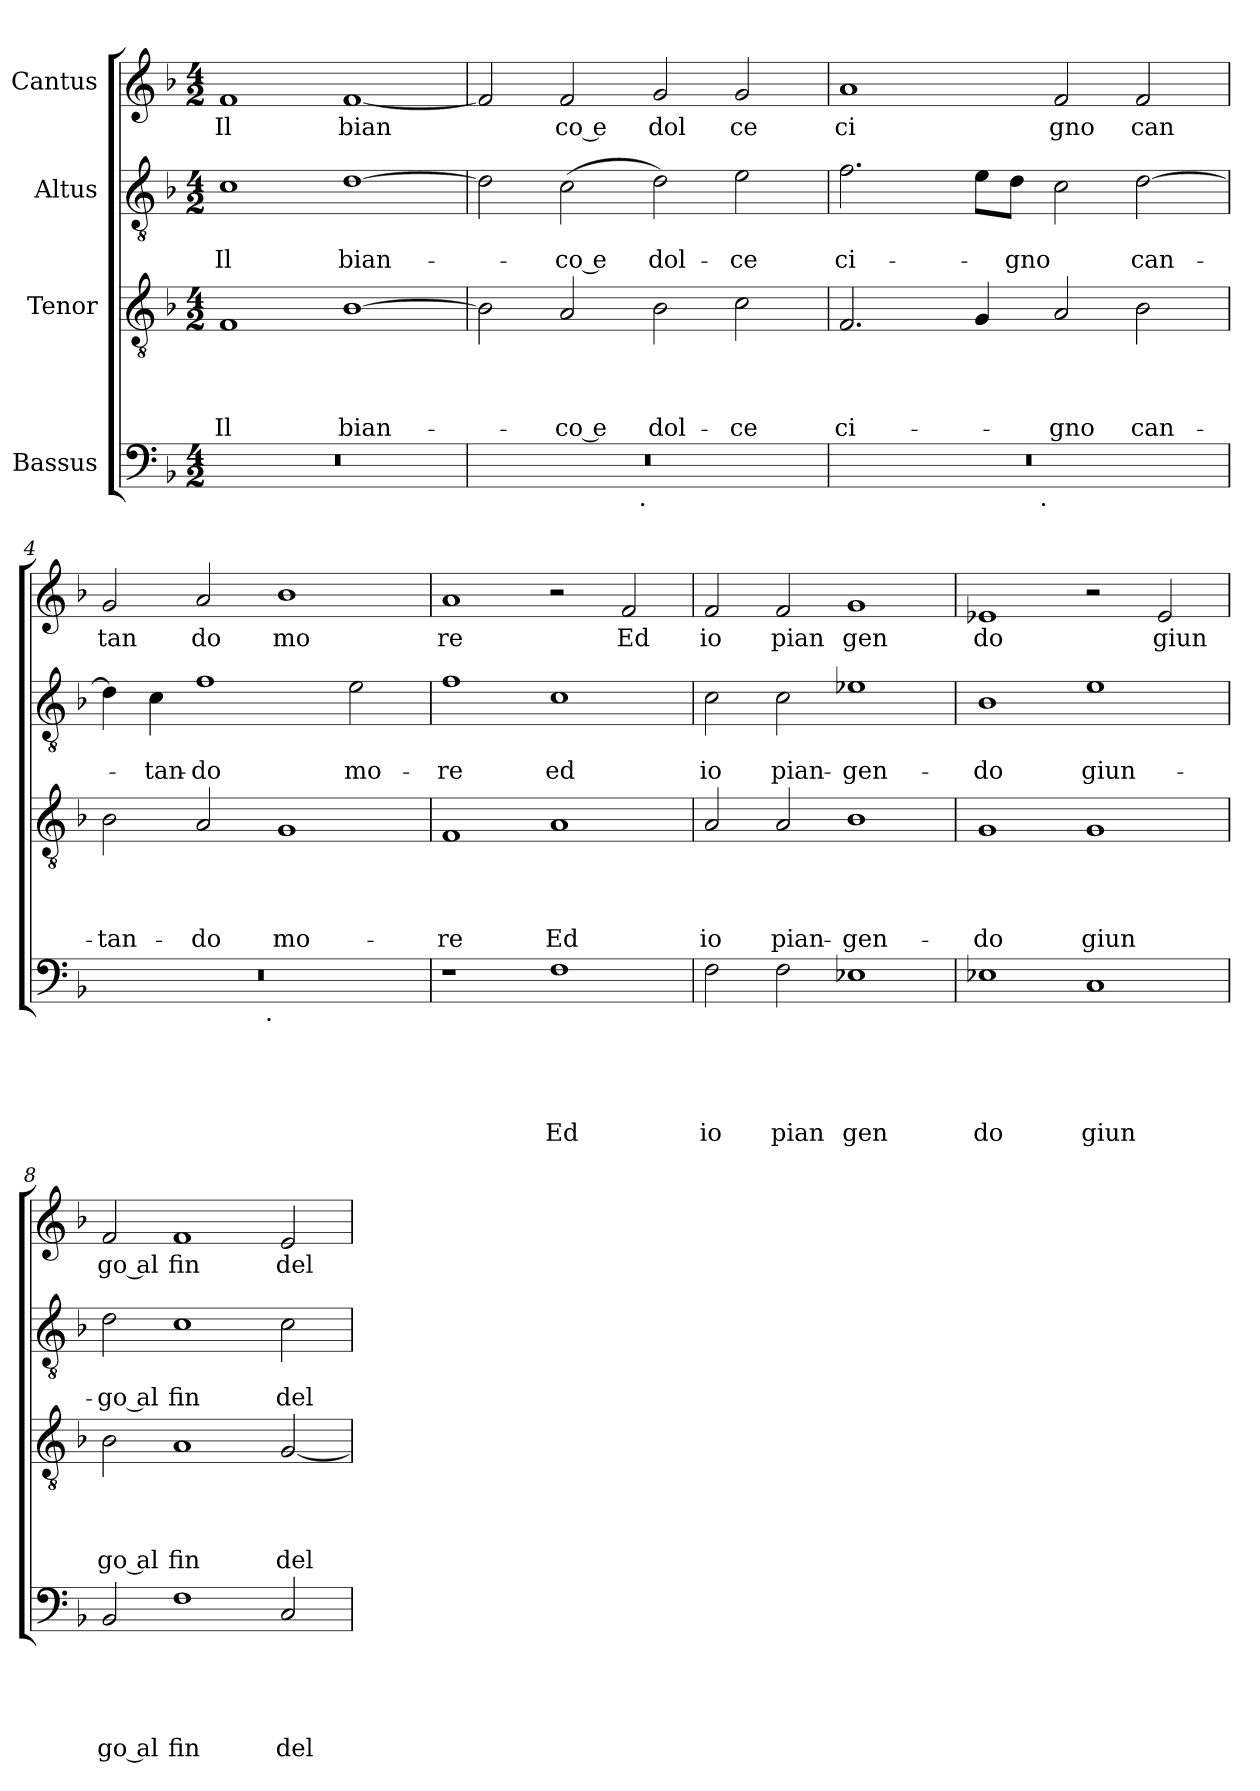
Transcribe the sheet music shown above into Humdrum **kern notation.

**kern	**text	**text	**text	**text	**text	**kern	**text	**text	**text	**text	**kern	**text	**text	**kern	**text
*part4	*part4	*part4	*part4	*part4	*part4	*part3	*part3	*part3	*part3	*part3	*part2	*part2	*part2	*part1	*part1
*staff4	*staff4	*staff4	*staff4	*staff4	*staff4	*staff3	*staff3	*staff3	*staff3	*staff3	*staff2	*staff2	*staff2	*staff1	*staff1
*I"Bassus	*	*	*	*	*	*I"Tenor	*	*	*	*	*I"Altus	*	*	*I"Cantus	*
*clefF4	*	*	*	*	*	*clefGv2	*	*	*	*	*clefGv2	*	*	*clefG2	*
*k[b-]	*	*	*	*	*	*k[b-]	*	*	*	*	*k[b-]	*	*	*k[b-]	*
*F:	*	*	*	*	*	*F:	*	*	*	*	*F:	*	*	*F:	*
*M4/2	*	*	*	*	*	*M4/2	*	*	*	*	*M4/2	*	*	*M4/2	*
=1	=1	=1	=1	=1	=1	=1	=1	=1	=1	=1	=1	=1	=1	=1	=1
!	!	!	!	!	!	!	!	!	!	!LO:LY:b	!	!	!LO:LY:b	!	!LO:LY:b
0r	.	.	.	.	.	1F	.	.	.	Il	1c	.	Il	1f	Il
!	!	!	!	!	!	!	!	!	!	!LO:LY:b	!	!	!LO:LY:b	!	!LO:LY:b
.	.	.	.	.	.	[>1B-	.	.	.	bian-	[>1d	.	bian-	[<1f	bian
=2	=2	=2	=2	=2	=2	=2	=2	=2	=2	=2	=2	=2	=2	=2	=2
*^	*	*	*	*	*	*	*	*	*	*	*	*	*	*	*
0r	2ryy	.	.	.	.	.	2B-\]	.	.	.	.	2d\]	.	.	2f/]	.
!	!	!	!	!	!	!	!	!	!	!	!LO:LY:b:rj	!	!	!LO:LY:b:rj	!	!LO:LY:b:rj
.	4...ryy	.	.	.	.	.	2A/	.	.	.	-co e	(<2c\	.	-co e	2f/	co e
!	!LO:TX:b:t=.	!	!	!	!	!	!	!	!	!	!	!	!	!	!	!
.	1ryy	.	.	.	.	.	.	.	.	.	.	.	.	.	.	.
!	!	!	!	!	!	!	!	!	!	!	!LO:LY:b	!	!	!LO:LY:b	!	!LO:LY:b
.	.	.	.	.	.	.	2B-\	.	.	.	dol-	2d\)	.	dol-	2g/	dol
!	!	!	!	!	!	!	!	!	!	!	!LO:LY:b	!	!	!LO:LY:b	!	!LO:LY:b
.	.	.	.	.	.	.	2c\	.	.	.	-ce	2e\	.	-ce	2g/	ce
.	32ryy	.	.	.	.	.	.	.	.	.	.	.	.	.	.	.
=3	=3	=3	=3	=3	=3	=3	=3	=3	=3	=3	=3	=3	=3	=3	=3	=3
!	!	!	!	!	!	!	!	!	!	!	!LO:LY:b	!	!	!LO:LY:b	!	!LO:LY:b
0r	2ryy	.	.	.	.	.	2.F/	.	.	.	ci-	2.f\	.	ci-	1a	ci
.	4...ryy	.	.	.	.	.	.	.	.	.	.	.	.	.	.	.
.	.	.	.	.	.	.	4G/	.	.	.	.	8e\L	.	.	.	.
!	!	!	!	!	!	!	!	!	!	!	!	!	!	!LO:LY:b	!	!
.	.	.	.	.	.	.	.	.	.	.	.	8d\J	.	-gno	.	.
!	!LO:TX:b:t=.	!	!	!	!	!	!	!	!	!	!	!	!	!	!	!
.	1ryy	.	.	.	.	.	.	.	.	.	.	.	.	.	.	.
!	!	!	!	!	!	!	!	!	!	!	!LO:LY:b	!	!	!	!	!LO:LY:b
.	.	.	.	.	.	.	2A/	.	.	.	-gno	2c\	.	.	2f/	gno
!	!	!	!	!	!	!	!	!	!	!	!LO:LY:b	!	!	!LO:LY:b	!	!LO:LY:b
.	.	.	.	.	.	.	2B-\	.	.	.	can-	[>2d\	.	can-	2f/	can
.	32ryy	.	.	.	.	.	.	.	.	.	.	.	.	.	.	.
=4	=4	=4	=4	=4	=4	=4	=4	=4	=4	=4	=4	=4	=4	=4	=4	=4
!	!	!	!	!	!	!	!	!	!	!	!LO:LY:b	!	!	!	!	!LO:LY:b
0r	2ryy	.	.	.	.	.	2B-\	.	.	.	-tan-	4d\]	.	.	2g/	tan
!	!	!	!	!	!	!	!	!	!	!	!	!	!	!LO:LY:b	!	!
.	.	.	.	.	.	.	.	.	.	.	.	4c\	.	-tan-	.	.
!	!	!	!	!	!	!	!	!	!	!	!LO:LY:b	!	!	!LO:LY:b	!	!LO:LY:b
.	4...ryy	.	.	.	.	.	2A/	.	.	.	-do	1f	.	-do	2a/	do
!	!LO:TX:b:t=.	!	!	!	!	!	!	!	!	!	!	!	!	!	!	!
.	1ryy	.	.	.	.	.	.	.	.	.	.	.	.	.	.	.
!	!	!	!	!	!	!	!	!	!	!	!LO:LY:b	!	!	!	!	!LO:LY:b
.	.	.	.	.	.	.	1G	.	.	.	mo-	.	.	.	1b-	mo
!	!	!	!	!	!	!	!	!	!	!	!	!	!	!LO:LY:b	!	!
.	.	.	.	.	.	.	.	.	.	.	.	2e\	.	mo-	.	.
.	32ryy	.	.	.	.	.	.	.	.	.	.	.	.	.	.	.
=5	=5	=5	=5	=5	=5	=5	=5	=5	=5	=5	=5	=5	=5	=5	=5	=5
!	!	!	!	!	!	!	!	!	!	!	!LO:LY:b	!	!	!LO:LY:b	!	!LO:LY:b
*v	*v	*	*	*	*	*	*	*	*	*	*	*	*	*	*	*
1r	.	.	.	.	.	1F	.	.	.	-re	1f	.	-re	1a<	re
!	!	!	!	!	!LO:LY:b	!	!	!	!	!LO:LY:b	!	!	!LO:LY:b	!	!
1F	.	.	.	.	Ed	1A	.	.	.	Ed	1c	.	ed	2r	.
!	!	!	!	!	!	!	!	!	!	!	!	!	!	!	!LO:LY:b
.	.	.	.	.	.	.	.	.	.	.	.	.	.	2f/	Ed
=6	=6	=6	=6	=6	=6	=6	=6	=6	=6	=6	=6	=6	=6	=6	=6
!	!	!	!	!	!LO:LY:b	!	!	!	!	!LO:LY:b	!	!	!LO:LY:b	!	!LO:LY:b
2F\	.	.	.	.	io	2A/	.	.	.	io	2c\	.	io	2f/	io
!	!	!	!	!	!LO:LY:b	!	!	!	!	!LO:LY:b	!	!	!LO:LY:b	!	!LO:LY:b
2F\	.	.	.	.	pian	2A/	.	.	.	pian-	2c\	.	pian-	2f/	pian
!	!	!	!	!	!LO:LY:b	!	!	!	!	!LO:LY:b	!	!	!LO:LY:b	!	!LO:LY:b
1E-X	.	.	.	.	gen	1B-	.	.	.	-gen-	1e-X	.	-gen-	1g	gen
!!LO:LB:g=z
=7	=7	=7	=7	=7	=7	=7	=7	=7	=7	=7	=7	=7	=7	=7	=7
!	!	!	!	!	!LO:LY:b	!	!	!	!	!LO:LY:b	!	!	!LO:LY:b	!	!LO:LY:b
1E-X	.	.	.	.	do	1G	.	.	.	-do	1B-	.	-do	1e-X	do
!	!	!	!	!	!LO:LY:b	!	!	!	!	!LO:LY:b	!	!	!LO:LY:b	!	!
1C	.	.	.	.	giun	1G	.	.	.	giun	1e	.	giun-	2r	.
!	!	!	!	!	!	!	!	!	!	!	!	!	!	!	!LO:LY:b
.	.	.	.	.	.	.	.	.	.	.	.	.	.	2e-/	giun
=8	=8	=8	=8	=8	=8	=8	=8	=8	=8	=8	=8	=8	=8	=8	=8
!	!	!	!	!	!LO:LY:b:rj	!	!	!	!	!LO:LY:b:rj	!	!	!LO:LY:b:rj	!	!LO:LY:b:rj
2BB-/	.	.	.	.	go al	2B-\	.	.	.	go al	2d\	.	-go al	2f/	go al
!	!	!	!	!	!LO:LY:b	!	!	!	!	!LO:LY:b	!	!	!LO:LY:b	!	!LO:LY:b
1F	.	.	.	.	fin	1A	.	.	.	fin	1c	.	fin	1f	fin
!	!	!	!	!	!LO:LY:b	!	!	!	!	!LO:LY:b	!	!	!LO:LY:b	!	!LO:LY:b
2C/	.	.	.	.	del	[<2G/	.	.	.	del	2c\	.	del	2e/	del
=	=	=	=	=	=	=	=	=	=	=	=	=	=	=	=
*-	*-	*-	*-	*-	*-	*-	*-	*-	*-	*-	*-	*-	*-	*-	*-
